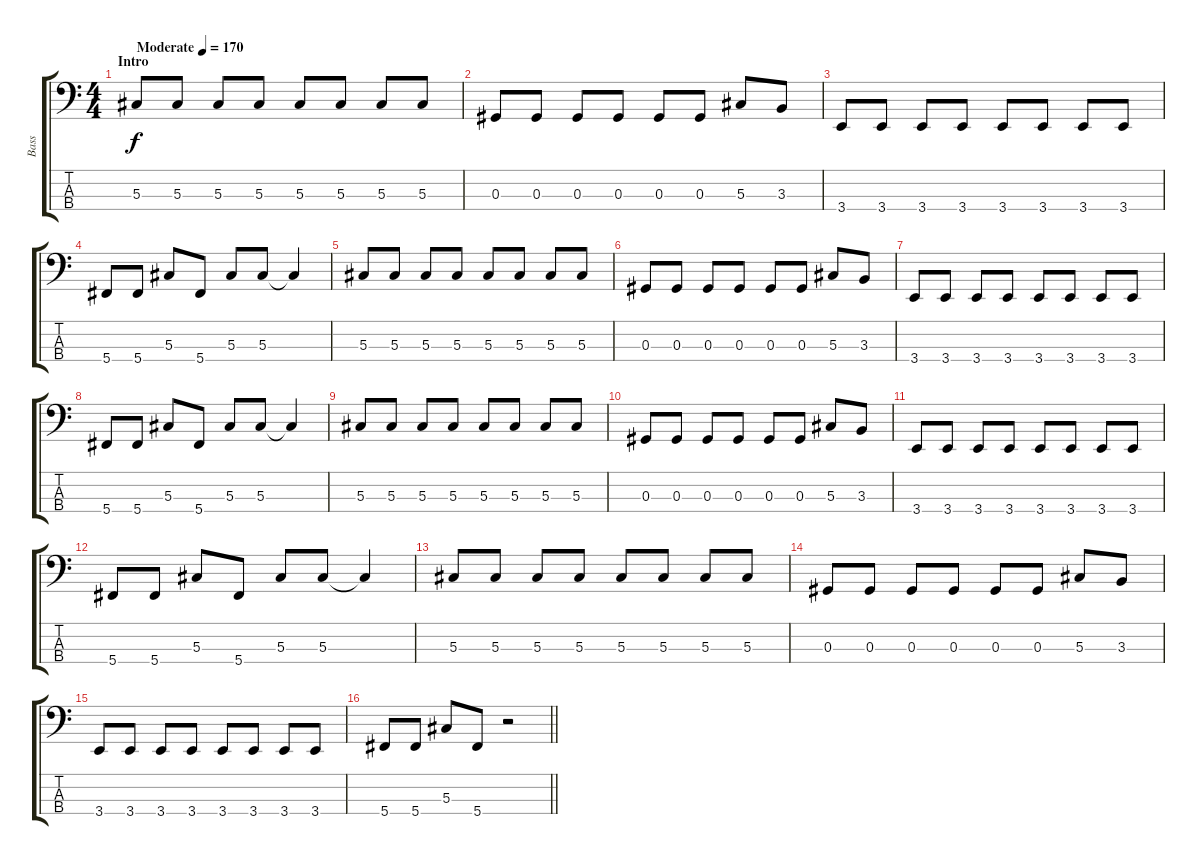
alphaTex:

\track ("Bass" "Bass") {instrument electricbasspick}
\staff {score tabs}
\tuning (Gb2 Db2 Ab1 Db1) {hide}
\ts (4 4)
\section ("" "Intro")
\tempo (170 "Moderate")
\clef f4
\ks c
5.3.8{dy f instrument electricbasspick} 5.3.8 5.3.8 5.3.8 5.3.8 5.3.8 5.3.8 5.3.8 |
0.3.8 0.3.8 0.3.8 0.3.8 0.3.8 0.3.8 5.3.8 3.3.8 |
3.4.8 3.4.8 3.4.8 3.4.8 3.4.8 3.4.8 3.4.8 3.4.8 |
5.4.8 5.4.8 5.3.8 5.4.8 5.3.8 5.3.8 5.3{t}.4 |
5.3.8 5.3.8 5.3.8 5.3.8 5.3.8 5.3.8 5.3.8 5.3.8 |
0.3.8 0.3.8 0.3.8 0.3.8 0.3.8 0.3.8 5.3.8 3.3.8 |
3.4.8 3.4.8 3.4.8 3.4.8 3.4.8 3.4.8 3.4.8 3.4.8 |
5.4.8 5.4.8 5.3.8 5.4.8 5.3.8 5.3.8 5.3{t}.4 |
5.3.8 5.3.8 5.3.8 5.3.8 5.3.8 5.3.8 5.3.8 5.3.8 |
0.3.8 0.3.8 0.3.8 0.3.8 0.3.8 0.3.8 5.3.8 3.3.8 |
3.4.8 3.4.8 3.4.8 3.4.8 3.4.8 3.4.8 3.4.8 3.4.8 |
5.4.8 5.4.8 5.3.8 5.4.8 5.3.8 5.3.8 5.3{t}.4 |
5.3.8 5.3.8 5.3.8 5.3.8 5.3.8 5.3.8 5.3.8 5.3.8 |
0.3.8 0.3.8 0.3.8 0.3.8 0.3.8 0.3.8 5.3.8 3.3.8 |
3.4.8 3.4.8 3.4.8 3.4.8 3.4.8 3.4.8 3.4.8 3.4.8 |
\barLineRight lightlight
5.4.8 5.4.8 5.3.8 5.4.8 r.2
